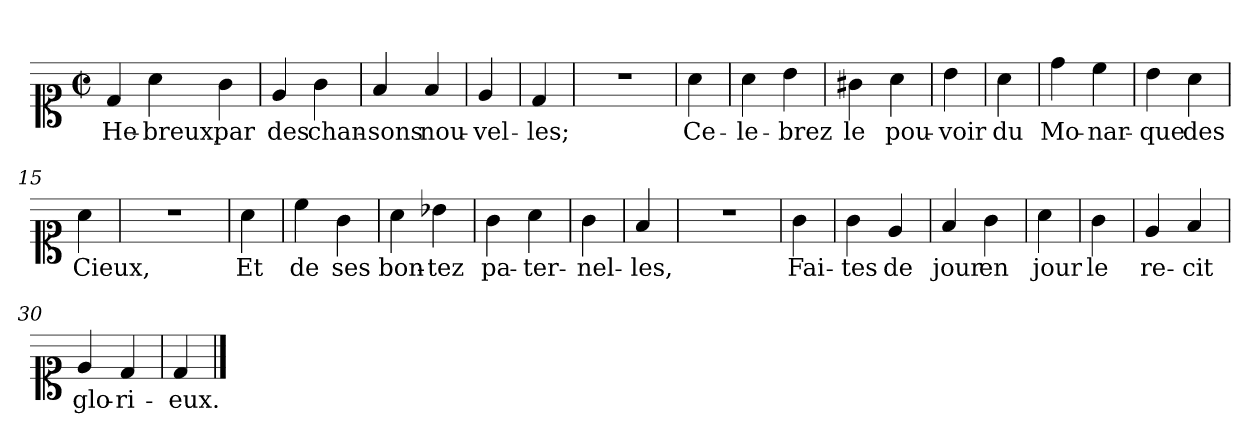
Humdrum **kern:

**kern	**text
*part1	*part1
*staff1	*staff1
*clefC1	*
*k[]	*
*C:	*
*M2/2	*
*met(c|)	*
=1	=1
4d	He-
4a	-breux,
4g	par
=3	=3
4e	des
4g	chan-
=4	=4
4f	-sons
4f	nou-
=5	=5
4e	-vel-
=6	=6
4d	-les;
=7	=7
1r	.
=8	=8
4a	Ce-
=9	=9
4a	-le-
4b	-brez
=10	=10
4g#X	le
4a	pou-
=11	=11
4b	-voir
=12	=12
4a	du
=13	=13
4dd	Mo-
4cc	-nar-
=14	=14
4b	-que
4a	des
=15	=15
4a	Cieux,
=16	=16
1r	.
=17	=17
4a	Et
=18	=18
4cc	de
4g	ses
=19	=19
4a	bon-
4b-X	-tez
=20	=20
4g	pa-
4a	-ter-
=21	=21
4g	-nel-
=22	=22
4f	-les,
=23	=23
1r	.
=24	=24
4g	Fai-
=25	=25
4g	-tes
4e	de
=26	=26
4f	jour
4g	en
=27	=27
4a	jour
=28	=28
4g	le
=29	=29
4e	re-
4f	-cit
=30	=30
4e	glo-
4d	-ri-
=31	=31
4d	-eux.
==	==
*-	*-
